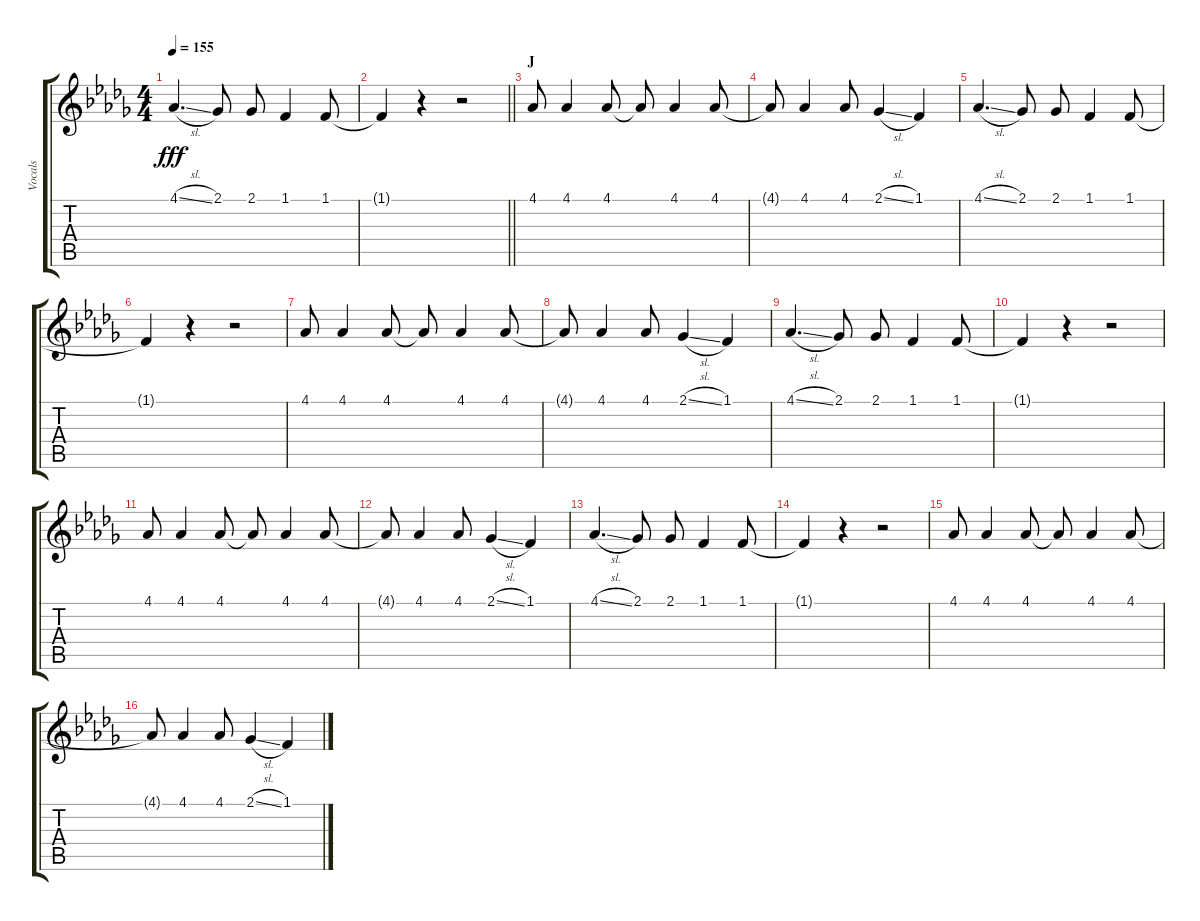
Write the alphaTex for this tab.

\track ("Vocals" "Vocals") {instrument voiceoohs}
\staff {score tabs}
\tuning (E4 B3 G3 D3 A2 E2) {hide}
\ts (4 4)
\tempo 155
\clef g2
\ks db
4.1{sl}.4{d dy fff} 2.1.8 2.1.8 1.1.4 1.1.8 |
\barLineRight lightlight
1.1{t}.4 r.4 r.2 |
\section ("" "J")
4.1.8 4.1.4 4.1.8 4.1{t}.8 4.1.4 4.1.8 |
4.1{t}.8 4.1.4 4.1.8 2.1{sl}.4 1.1.4 |
4.1{sl}.4{d} 2.1.8 2.1.8 1.1.4 1.1.8 |
1.1{t}.4 r.4 r.2 |
4.1.8 4.1.4 4.1.8 4.1{t}.8 4.1.4 4.1.8 |
4.1{t}.8 4.1.4 4.1.8 2.1{sl}.4 1.1.4 |
4.1{sl}.4{d} 2.1.8 2.1.8 1.1.4 1.1.8 |
1.1{t}.4 r.4 r.2 |
4.1.8 4.1.4 4.1.8 4.1{t}.8 4.1.4 4.1.8 |
4.1{t}.8 4.1.4 4.1.8 2.1{sl}.4 1.1.4 |
4.1{sl}.4{d} 2.1.8 2.1.8 1.1.4 1.1.8 |
1.1{t}.4 r.4 r.2 |
4.1.8 4.1.4 4.1.8 4.1{t}.8 4.1.4 4.1.8 |
4.1{t}.8 4.1.4 4.1.8 2.1{sl}.4 1.1.4
